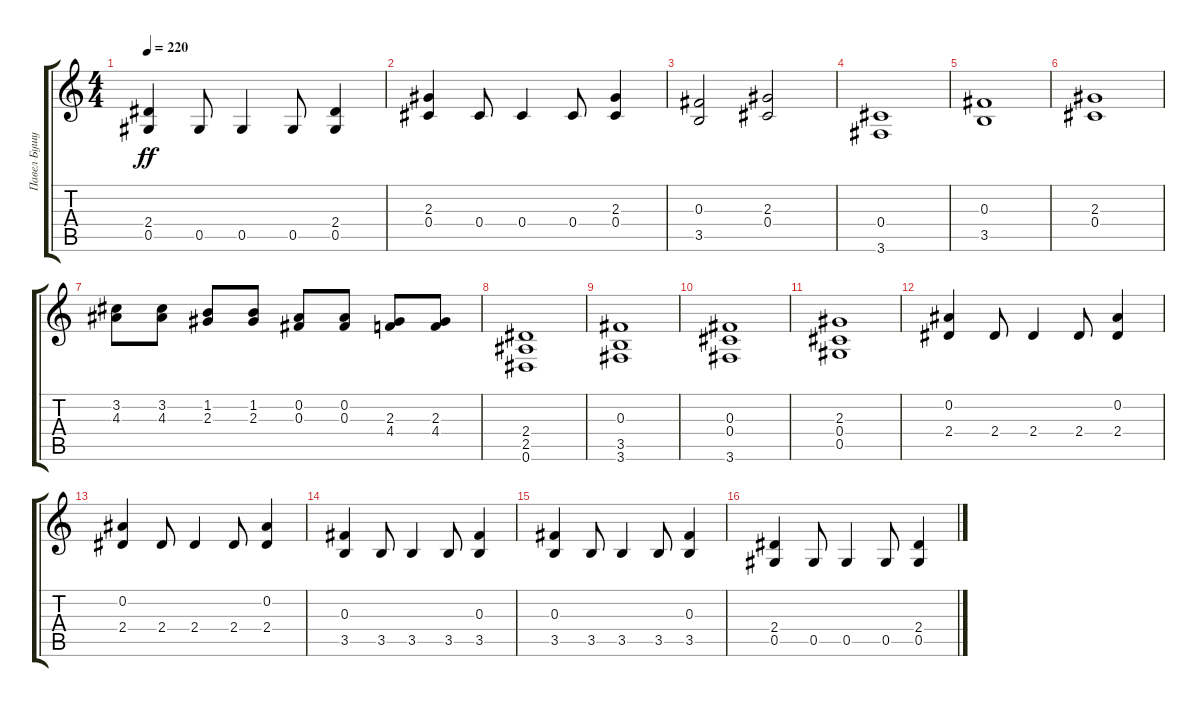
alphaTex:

\track ("Павел Бушуев" "Павел Бушу") {instrument distortionguitar}
\staff {score tabs}
\tuning (Eb4 Bb3 Gb3 Db3 Ab2 Eb2) {hide}
\ts (4 4)
\tempo 220
\clef g2
\ks c
(2.4 0.5).4{dy ff} 0.5.8 0.5.4 0.5.8 (2.4 0.5).4 |
(2.3 0.4).4 0.4.8 0.4.4 0.4.8 (2.3 0.4).4 |
(0.3 3.5).2 (2.3 0.4).2 |
(0.4 3.6).1 |
(0.3 3.5).1 |
(2.3 0.4).1 |
(3.2 4.3).8 (3.2 4.3).8 (1.2 2.3).8 (1.2 2.3).8 (0.2 0.3).8 (0.2 0.3).8 (2.3 4.4).8 (2.3 4.4).8 |
(2.4 2.5 0.6).1 |
(0.3 3.5 3.6).1 |
(0.3 0.4 3.6).1 |
(2.3 0.4 0.5).1 |
(0.2 2.4).4 2.4.8 2.4.4 2.4.8 (0.2 2.4).4 |
(0.2 2.4).4 2.4.8 2.4.4 2.4.8 (0.2 2.4).4 |
(0.3 3.5).4 3.5.8 3.5.4 3.5.8 (0.3 3.5).4 |
(0.3 3.5).4 3.5.8 3.5.4 3.5.8 (0.3 3.5).4 |
(2.4 0.5).4 0.5.8 0.5.4 0.5.8 (2.4 0.5).4
